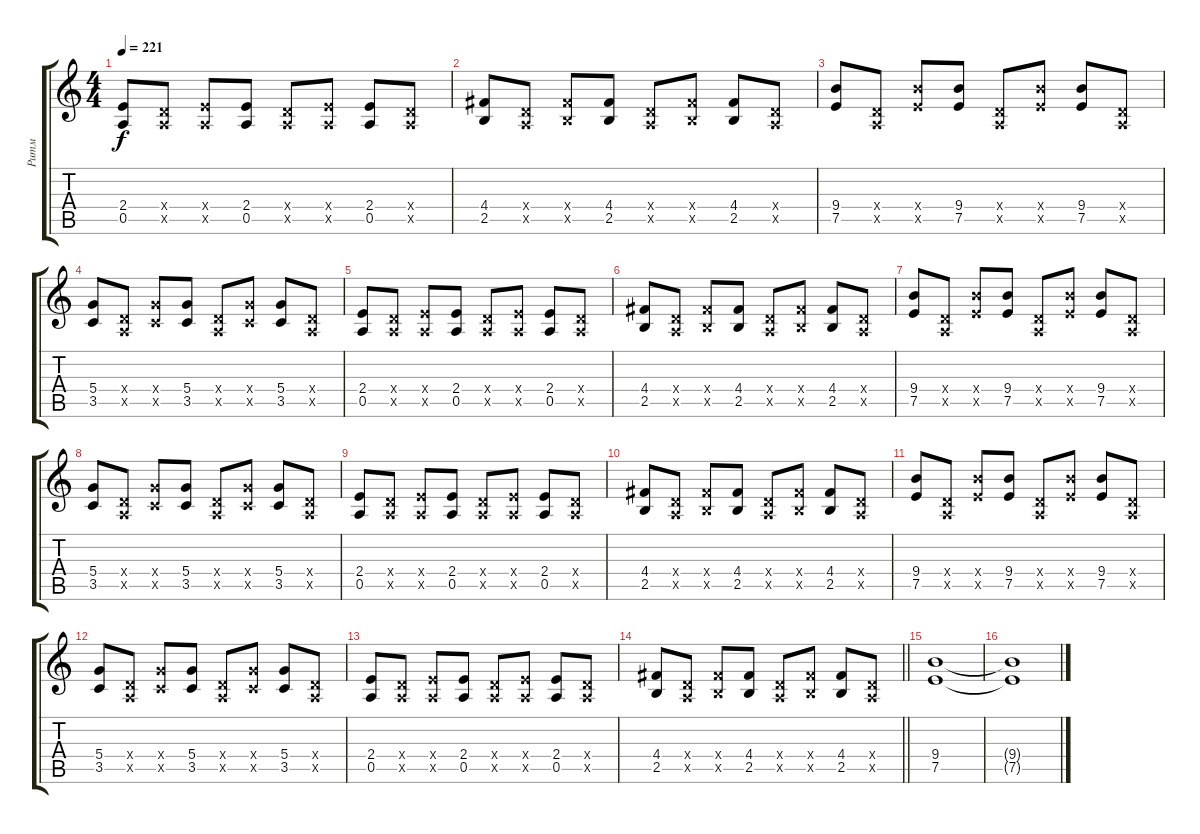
\track ("Ритм" "Ритм") {instrument distortionguitar}
\staff {score tabs}
\tuning (E4 B3 G3 D3 A2 E2) {hide}
\ts (4 4)
\tempo 221
\clef g2
\ks c
(2.4 0.5).8{dy f} (0.4{x} 0.5{x}).8 (2.4{x} 0.5{x}).8 (2.4 0.5).8 (0.4{x} 0.5{x}).8 (2.4{x} 0.5{x}).8 (2.4 0.5).8 (0.4{x} 0.5{x}).8 |
(4.4 2.5).8 (0.4{x} 0.5{x}).8 (4.4{x} 2.5{x}).8 (4.4 2.5).8 (0.4{x} 0.5{x}).8 (4.4{x} 2.5{x}).8 (4.4 2.5).8 (0.4{x} 0.5{x}).8 |
(9.4 7.5).8 (0.4{x} 0.5{x}).8 (9.4{x} 7.5{x}).8 (9.4 7.5).8 (0.4{x} 0.5{x}).8 (9.4{x} 7.5{x}).8 (9.4 7.5).8 (0.4{x} 0.5{x}).8 |
(5.4 3.5).8 (0.4{x} 0.5{x}).8 (5.4{x} 3.5{x}).8 (5.4 3.5).8 (0.4{x} 0.5{x}).8 (5.4{x} 3.5{x}).8 (5.4 3.5).8 (0.4{x} 0.5{x}).8 |
(2.4 0.5).8 (0.4{x} 0.5{x}).8 (2.4{x} 0.5{x}).8 (2.4 0.5).8 (0.4{x} 0.5{x}).8 (2.4{x} 0.5{x}).8 (2.4 0.5).8 (0.4{x} 0.5{x}).8 |
(4.4 2.5).8 (0.4{x} 0.5{x}).8 (4.4{x} 2.5{x}).8 (4.4 2.5).8 (0.4{x} 0.5{x}).8 (4.4{x} 2.5{x}).8 (4.4 2.5).8 (0.4{x} 0.5{x}).8 |
(9.4 7.5).8 (0.4{x} 0.5{x}).8 (9.4{x} 7.5{x}).8 (9.4 7.5).8 (0.4{x} 0.5{x}).8 (9.4{x} 7.5{x}).8 (9.4 7.5).8 (0.4{x} 0.5{x}).8 |
(5.4 3.5).8 (0.4{x} 0.5{x}).8 (5.4{x} 3.5{x}).8 (5.4 3.5).8 (0.4{x} 0.5{x}).8 (5.4{x} 3.5{x}).8 (5.4 3.5).8 (0.4{x} 0.5{x}).8 |
(2.4 0.5).8 (0.4{x} 0.5{x}).8 (2.4{x} 0.5{x}).8 (2.4 0.5).8 (0.4{x} 0.5{x}).8 (2.4{x} 0.5{x}).8 (2.4 0.5).8 (0.4{x} 0.5{x}).8 |
(4.4 2.5).8 (0.4{x} 0.5{x}).8 (4.4{x} 2.5{x}).8 (4.4 2.5).8 (0.4{x} 0.5{x}).8 (4.4{x} 2.5{x}).8 (4.4 2.5).8 (0.4{x} 0.5{x}).8 |
(9.4 7.5).8 (0.4{x} 0.5{x}).8 (9.4{x} 7.5{x}).8 (9.4 7.5).8 (0.4{x} 0.5{x}).8 (9.4{x} 7.5{x}).8 (9.4 7.5).8 (0.4{x} 0.5{x}).8 |
(5.4 3.5).8 (0.4{x} 0.5{x}).8 (5.4{x} 3.5{x}).8 (5.4 3.5).8 (0.4{x} 0.5{x}).8 (5.4{x} 3.5{x}).8 (5.4 3.5).8 (0.4{x} 0.5{x}).8 |
(2.4 0.5).8 (0.4{x} 0.5{x}).8 (2.4{x} 0.5{x}).8 (2.4 0.5).8 (0.4{x} 0.5{x}).8 (2.4{x} 0.5{x}).8 (2.4 0.5).8 (0.4{x} 0.5{x}).8 |
\barLineRight lightlight
(4.4 2.5).8 (0.4{x} 0.5{x}).8 (4.4{x} 2.5{x}).8 (4.4 2.5).8 (0.4{x} 0.5{x}).8 (4.4{x} 2.5{x}).8 (4.4 2.5).8 (0.4{x} 0.5{x}).8 |
(9.4 7.5).1 |
(9.4{t} 7.5{t}).1
